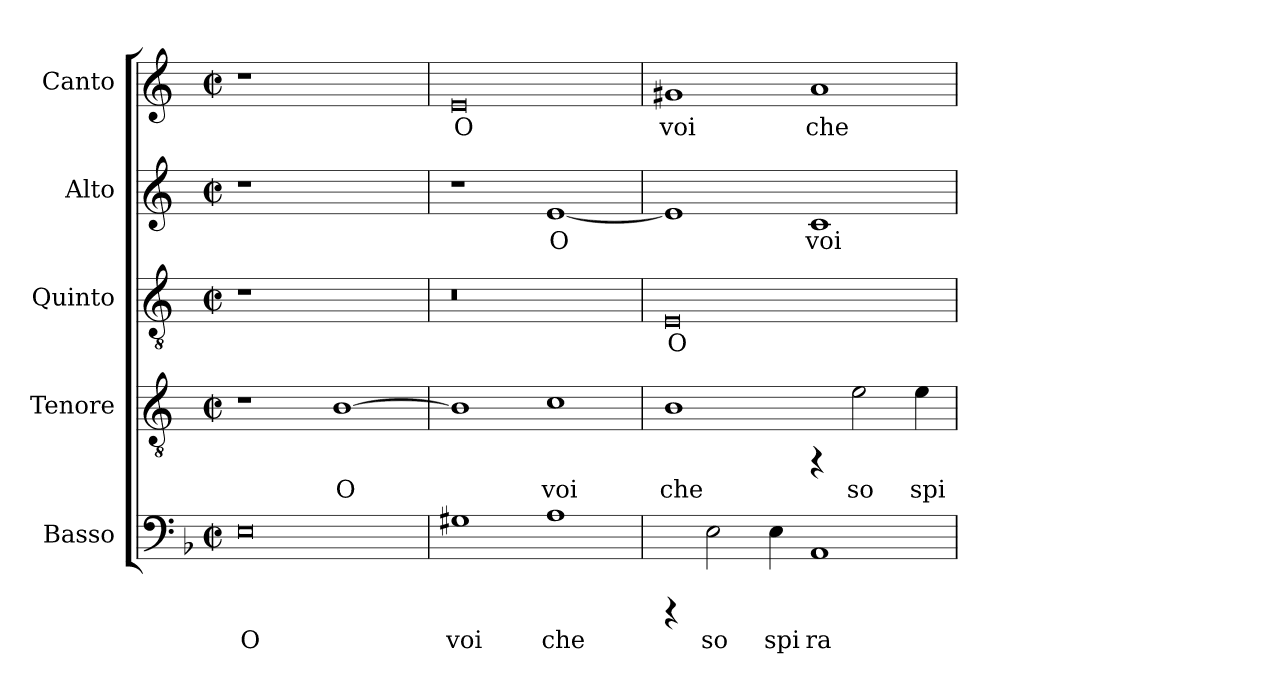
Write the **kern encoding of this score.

**kern	**text	**kern	**text	**kern	**text	**kern	**text	**kern	**text
*part5	*part5	*part4	*part4	*part3	*part3	*part2	*part2	*part1	*part1
*staff5	*staff5	*staff4	*staff4	*staff3	*staff3	*staff2	*staff2	*staff1	*staff1
*I"Basso	*	*I"Tenore	*	*I"Quinto	*	*I"Alto	*	*I"Canto	*
!!LO:PB:g=z
*stria5	*	*stria5	*	*stria5	*	*stria5	*	*stria5	*
*clefF4	*	*clefGv2	*	*clefGv2	*	*clefG2	*	*clefG2	*
*	*	*ITrd-3c-5	*	*ITrd-3c-5	*	*ITrd-3c-5	*	*ITrd-3c-5	*
*k[b-]	*	*k[b-]	*	*k[b-]	*	*k[b-]	*	*k[b-]	*
*F:	*	*F:	*	*F:	*	*F:	*	*F:	*
*M2/2	*	*M2/2	*	*M2/2	*	*M2/2	*	*M2/2	*
*met(c|)	*	*met(c|)	*	*met(c|)	*	*met(c|)	*	*met(c|)	*
=1	=1	=1	=1	=1	=1	=1	=1	=1	=1
!	!LO:LY:b:cj	!	!	!	!	!	!	!	!
0E	O	1r	.	1r	.	1r	.	1r	.
!	!	!	!LO:LY:b:cj	!	!	!	!	!	!
.	.	[>1e	O	1ryy	.	1ryy	.	1ryy	.
=2	=2	=2	=2	=2	=2	=2	=2	=2	=2
!	!LO:LY:b:cj	!	!LO:LY:b:cj	!	!	!	!	!	!LO:LY:b:cj
1G#X	voi	1e]	.	0r	.	1r	.	0a	O
!	!LO:LY:b:cj	!	!LO:LY:b:cj	!	!	!	!LO:LY:b:cj	!	!
1A	che	1f	voi	.	.	[<1a	O	.	.
=3	=3	=3	=3	=3	=3	=3	=3	=3	=3
!	!	!	!LO:LY:b:cj	!	!LO:LY:b:cj	!	!LO:LY:b:cj	!	!LO:LY:b:cj
4rCCC	.	1e	che	0A	O	1a]	.	1cc#X	voi
!	!LO:LY:b:cj	!	!	!	!	!	!	!	!
2E\	so	.	.	.	.	.	.	.	.
!	!LO:LY:b:cj	!	!	!	!	!	!	!	!
4E\	spi	.	.	.	.	.	.	.	.
!	!LO:LY:b:cj	!	!	!	!	!	!LO:LY:b:cj	!	!LO:LY:b:cj
1AA	ra	4rFF	.	.	.	1f	voi	1dd	che
!	!	!	!LO:LY:b:cj	!	!	!	!	!	!
.	.	2a\	so	.	.	.	.	.	.
!	!	!	!LO:LY:b:cj	!	!	!	!	!	!
.	.	4a\	spi	.	.	.	.	.	.
=	=	=	=	=	=	=	=	=	=
*-	*-	*-	*-	*-	*-	*-	*-	*-	*-
